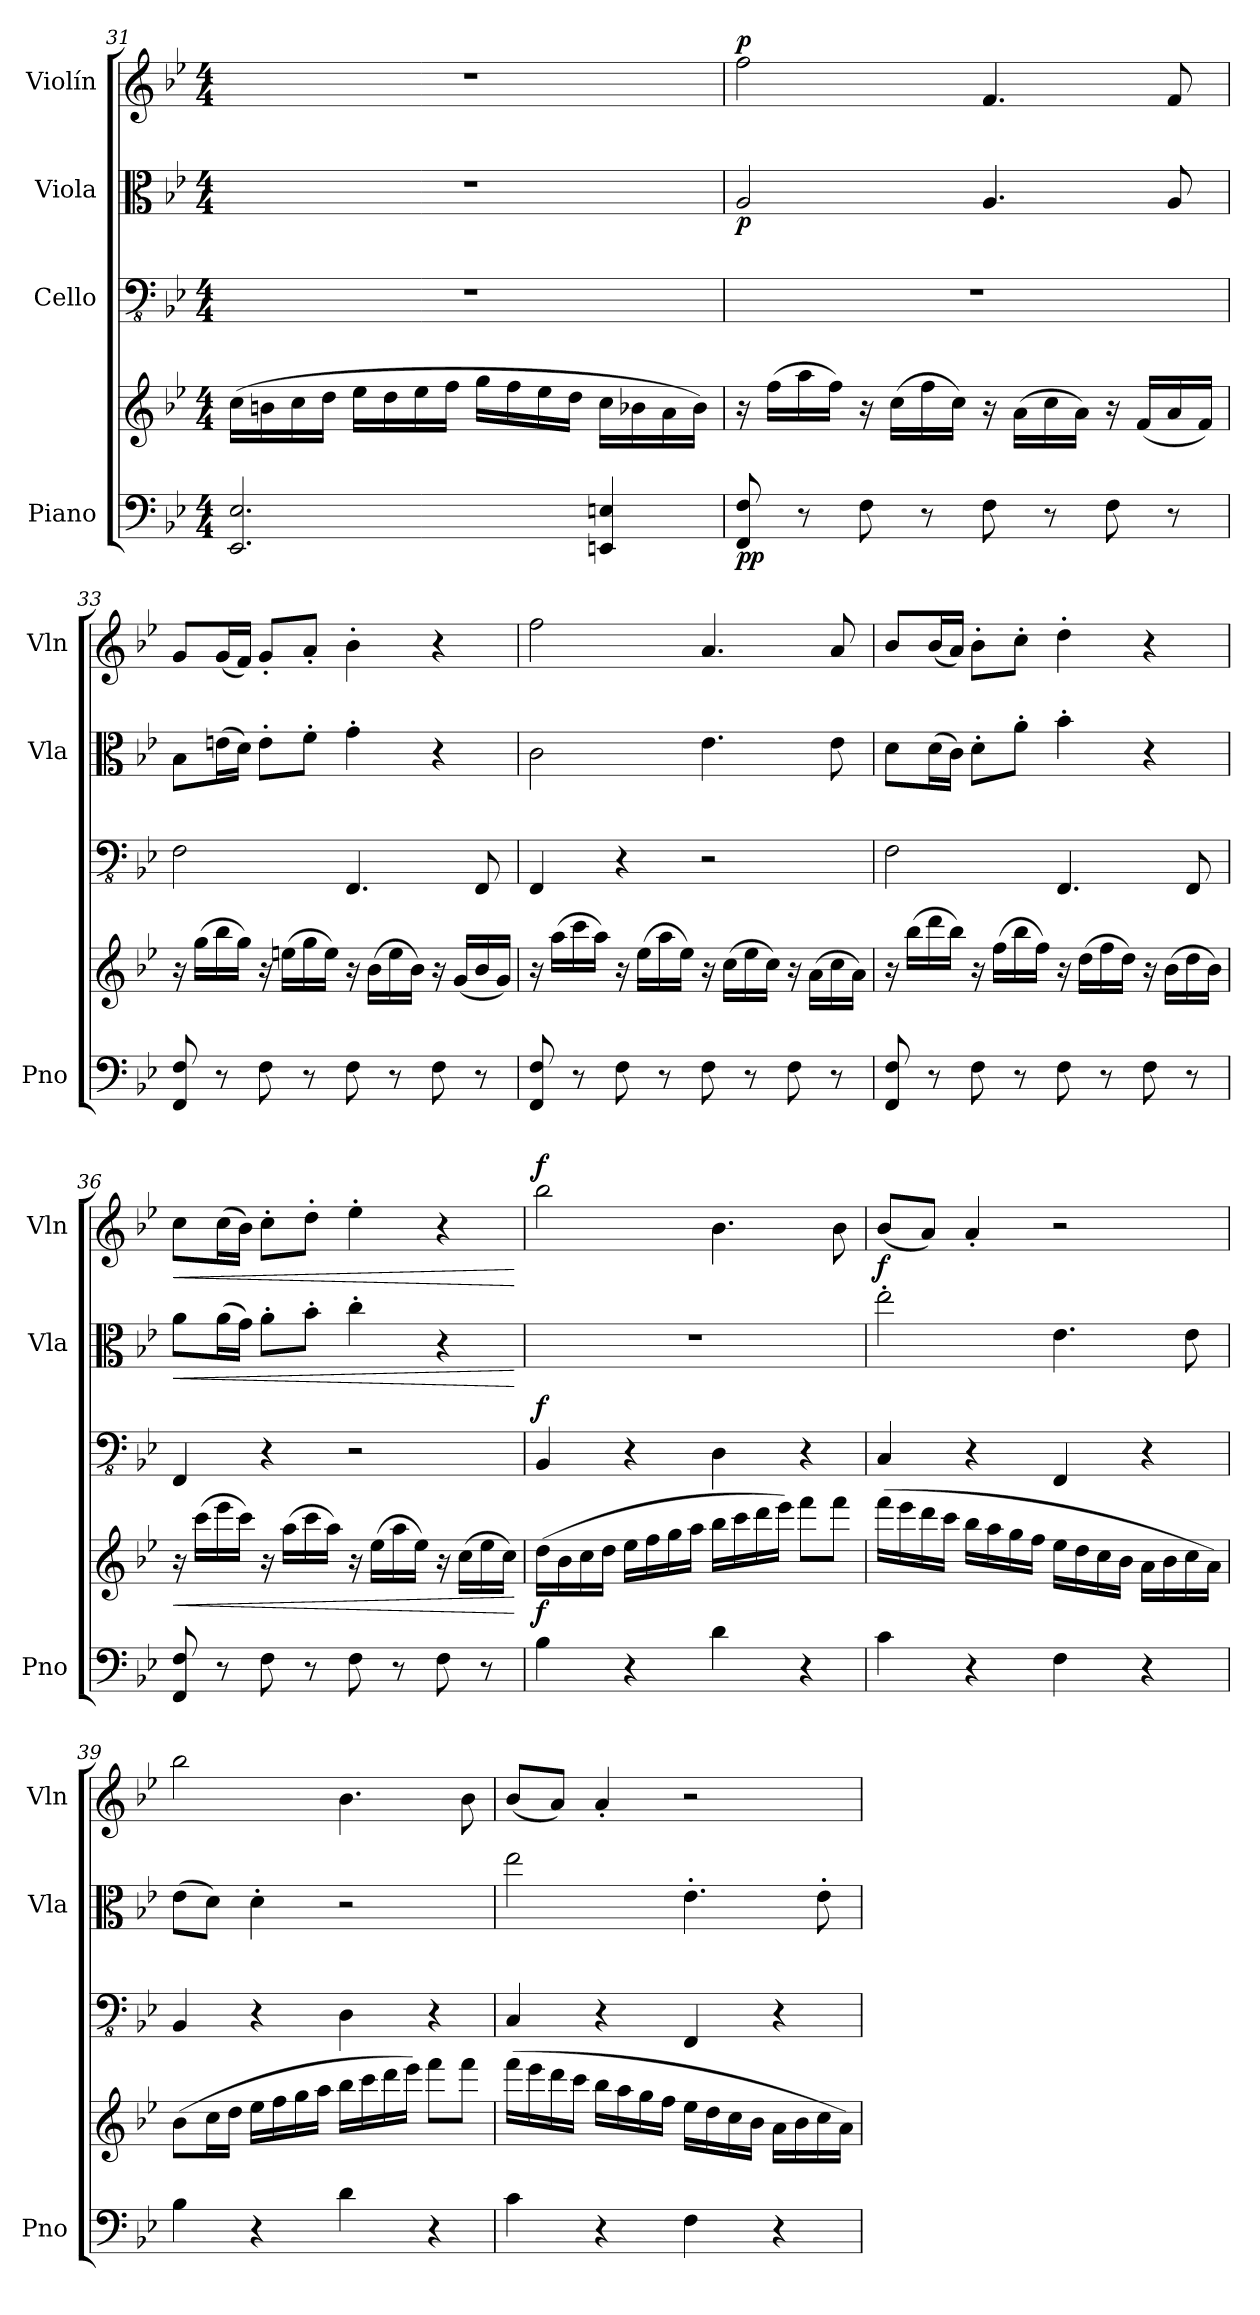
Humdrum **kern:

**kern	**kern	**dynam	**kern	**dynam	**kern	**dynam	**kern	**dynam
*part4	*part4	*part4	*part3	*part3	*part2	*part2	*part1	*part1
*staff5	*staff4	*staff4/5	*staff3	*staff3	*staff2	*staff2	*staff1	*staff1
*I"Piano	*	*	*I"Cello	*	*I"Viola	*	*I"Violín	*
*I'Pno	*	*	*	*	*I'Vla	*	*I'Vln	*
*clefF4	*clefG2	*	*clefFv4	*	*clefC3	*	*clefG2	*
*k[b-e-]	*k[b-e-]	*	*k[b-e-]	*	*k[b-e-]	*	*k[b-e-]	*
*M4/4	*M4/4	*	*M4/4	*	*M4/4	*	*M4/4	*
=31	=31	=31	=31	=31	=31	=31	=31	=31
2.EE-/ 2.E-/	(>16cc\LL	.	1r	.	1r	.	1r	.
.	16bn\	.	.	.	.	.	.	.
.	16cc\	.	.	.	.	.	.	.
.	16dd\JJ	.	.	.	.	.	.	.
.	16ee-\LL	.	.	.	.	.	.	.
.	16dd\	.	.	.	.	.	.	.
.	16ee-\	.	.	.	.	.	.	.
.	16ff\JJ	.	.	.	.	.	.	.
.	16gg\LL	.	.	.	.	.	.	.
.	16ff\	.	.	.	.	.	.	.
.	16ee-\	.	.	.	.	.	.	.
.	16dd\JJ	.	.	.	.	.	.	.
4EEn/ 4En/	16cc\LL	.	.	.	.	.	.	.
.	16b-X\	.	.	.	.	.	.	.
.	16a\	.	.	.	.	.	.	.
.	16b-\JJ)	.	.	.	.	.	.	.
=32	=32	=32	=32	=32	=32	=32	=32	=32
!	!	!LO:DY:b=2	!	!	!	!	!	!
!	!	!LO:DY:n=1:b	!	!	!	!LO:DY:b	!	!LO:DY:a
8FF/ 8F/	16r	p p	1r	.	2A/	p	2ff\	p
.	(>16ff\LL	.	.	.	.	.	.	.
8r	16aa\	.	.	.	.	.	.	.
.	16ff\JJ)	.	.	.	.	.	.	.
8F\	16r	.	.	.	.	.	.	.
.	(>16cc\LL	.	.	.	.	.	.	.
8r	16ff\	.	.	.	.	.	.	.
.	16cc\JJ)	.	.	.	.	.	.	.
8F\	16r	.	.	.	4.A/	.	4.f/	.
.	(>16a\LL	.	.	.	.	.	.	.
8r	16cc\	.	.	.	.	.	.	.
.	16a\JJ)	.	.	.	.	.	.	.
8F\	16r	.	.	.	.	.	.	.
.	(<16f/LL	.	.	.	.	.	.	.
8r	16a/	.	.	.	8A/	.	8f/	.
.	16f/JJ)	.	.	.	.	.	.	.
!!LO:LB:g=z
=33	=33	=33	=33	=33	=33	=33	=33	=33
8FF/ 8F/	16r	.	2FF\	.	8B-\L	.	8g/L	.
.	(>16gg\LL	.	.	.	.	.	.	.
8r	16bb-\	.	.	.	(>16en\L	.	(<16g/L	.
.	16gg\JJ)	.	.	.	16d\JJ)	.	16f/JJ)	.
8F\	16r	.	.	.	8e'\L	.	8g'/L	.
.	(>16een\LL	.	.	.	.	.	.	.
8r	16gg\	.	.	.	8f'\J	.	8a'/J	.
.	16ee\JJ)	.	.	.	.	.	.	.
8F\	16r	.	4.FFF/	.	4g'\	.	4b-'\	.
.	(>16b-\LL	.	.	.	.	.	.	.
8r	16ee\	.	.	.	.	.	.	.
.	16b-\JJ)	.	.	.	.	.	.	.
8F\	16r	.	.	.	4r	.	4r	.
.	(<16g/LL	.	.	.	.	.	.	.
8r	16b-/	.	8FFF/	.	.	.	.	.
.	16g/JJ)	.	.	.	.	.	.	.
=34	=34	=34	=34	=34	=34	=34	=34	=34
8FF/ 8F/	16r	.	4FFF/	.	2c\	.	2ff\	.
.	(>16aa\LL	.	.	.	.	.	.	.
8r	16ccc\	.	.	.	.	.	.	.
.	16aa\JJ)	.	.	.	.	.	.	.
8F\	16r	.	4r	.	.	.	.	.
.	(>16ee-\LL	.	.	.	.	.	.	.
8r	16aa\	.	.	.	.	.	.	.
.	16ee-\JJ)	.	.	.	.	.	.	.
8F\	16r	.	2r	.	4.e-\	.	4.a/	.
.	(>16cc\LL	.	.	.	.	.	.	.
8r	16ee-\	.	.	.	.	.	.	.
.	16cc\JJ)	.	.	.	.	.	.	.
8F\	16r	.	.	.	.	.	.	.
.	(>16a\LL	.	.	.	.	.	.	.
8r	16cc\	.	.	.	8e-\	.	8a/	.
.	16a\JJ)	.	.	.	.	.	.	.
=35	=35	=35	=35	=35	=35	=35	=35	=35
8FF/ 8F/	16r	.	2FF\	.	8d\L	.	8b-/L	.
.	(>16bb-\LL	.	.	.	.	.	.	.
8r	16ddd\	.	.	.	(>16d\L	.	(<16b-/L	.
.	16bb-\JJ)	.	.	.	16c\JJ)	.	16a/JJ)	.
8F\	16r	.	.	.	8d'\L	.	8b-'\L	.
.	(>16ff\LL	.	.	.	.	.	.	.
8r	16bb-\	.	.	.	8a'\J	.	8cc'\J	.
.	16ff\JJ)	.	.	.	.	.	.	.
8F\	16r	.	4.FFF/	.	4b-'\	.	4dd'\	.
.	(>16dd\LL	.	.	.	.	.	.	.
8r	16ff\	.	.	.	.	.	.	.
.	16dd\JJ)	.	.	.	.	.	.	.
8F\	16r	.	.	.	4r	.	4r	.
.	(>16b-\LL	.	.	.	.	.	.	.
8r	16dd\	.	8FFF/	.	.	.	.	.
.	16b-\JJ)	.	.	.	.	.	.	.
=36	=36	=36	=36	=36	=36	=36	=36	=36
!	!	!LO:HP:b	!	!	!	!LO:HP:b	!	!LO:HP:b
8FF/ 8F/	16r	<	4FFF/	.	8a\L	<	8cc\L	<
.	(>16ccc\LL	.	.	.	.	.	.	.
8r	16eee-\	.	.	.	(>16a\L	.	(>16cc\L	.
.	16ccc\JJ)	.	.	.	16g\JJ)	.	16b-\JJ)	.
8F\	16r	.	4r	.	8a'\L	.	8cc'\L	.
.	(>16aa\LL	.	.	.	.	.	.	.
8r	16ccc\	.	.	.	8b-'\J	.	8dd'\J	.
.	16aa\JJ)	.	.	.	.	.	.	.
8F\	16r	.	2r	.	4cc'\	.	4ee-'\	.
.	(>16ee-\LL	.	.	.	.	.	.	.
8r	16aa\	.	.	.	.	.	.	.
.	16ee-\JJ)	.	.	.	.	.	.	.
8F\	16r	.	.	.	4r	.	4r	.
.	(>16cc\LL	.	.	.	.	.	.	.
8r	16ee-\	.	.	.	.	.	.	.
.	16cc\JJ)	.	.	.	.	.	.	.
.	.	[	.	.	.	[	.	[
=37	=37	=37	=37	=37	=37	=37	=37	=37
!	!	!LO:DY:b	!	!LO:DY:a	!	!	!	!LO:DY:a
4B-\	(>16dd\LL	f	4BBB-/	f	1r	.	2bb-\	f
.	16b-\	.	.	.	.	.	.	.
.	16cc\	.	.	.	.	.	.	.
.	16dd\JJ	.	.	.	.	.	.	.
4r	16ee-\LL	.	4r	.	.	.	.	.
.	16ff\	.	.	.	.	.	.	.
.	16gg\	.	.	.	.	.	.	.
.	16aa\JJ	.	.	.	.	.	.	.
4d\	16bb-\LL	.	4DD\	.	.	.	4.b-\	.
.	16ccc\	.	.	.	.	.	.	.
.	16ddd\	.	.	.	.	.	.	.
.	16eee-\JJ)	.	.	.	.	.	.	.
4r	8fff\L	.	4r	.	.	.	.	.
.	8fff\J	.	.	.	.	.	8b-\	.
=38	=38	=38	=38	=38	=38	=38	=38	=38
!	!	!	!	!	!	!LO:DY:a	!	!
4c\	(>16fff\LL	.	4CC/	.	2ee-'\	f	(<8b-/L	.
.	16eee-\	.	.	.	.	.	.	.
.	16ddd\	.	.	.	.	.	8a/J)	.
.	16ccc\JJ	.	.	.	.	.	.	.
4r	16bb-\LL	.	4r	.	.	.	4a'/	.
.	16aa\	.	.	.	.	.	.	.
.	16gg\	.	.	.	.	.	.	.
.	16ff\JJ	.	.	.	.	.	.	.
4F\	16ee-\LL	.	4FFF/	.	4.e-\	.	2r	.
.	16dd\	.	.	.	.	.	.	.
.	16cc\	.	.	.	.	.	.	.
.	16b-\JJ	.	.	.	.	.	.	.
4r	16a\LL	.	4r	.	.	.	.	.
.	16b-\	.	.	.	.	.	.	.
.	16cc\	.	.	.	8e-\	.	.	.
.	16a\JJ)	.	.	.	.	.	.	.
!!LO:PB:g=z
=39	=39	=39	=39	=39	=39	=39	=39	=39
4B-\	(>8b-\L	.	4BBB-/	.	(>8e-\L	.	2bb-\	.
.	16cc\L	.	.	.	8d\J)	.	.	.
.	16dd\JJ	.	.	.	.	.	.	.
4r	16ee-\LL	.	4r	.	4d'\	.	.	.
.	16ff\	.	.	.	.	.	.	.
.	16gg\	.	.	.	.	.	.	.
.	16aa\JJ	.	.	.	.	.	.	.
4d\	16bb-\LL	.	4DD\	.	2r	.	4.b-\	.
.	16ccc\	.	.	.	.	.	.	.
.	16ddd\	.	.	.	.	.	.	.
.	16eee-\JJ)	.	.	.	.	.	.	.
4r	8fff\L	.	4r	.	.	.	.	.
.	8fff\J	.	.	.	.	.	8b-\	.
=40	=40	=40	=40	=40	=40	=40	=40	=40
4c\	(>16fff\LL	.	4CC/	.	2ee-\	.	(<8b-/L	.
.	16eee-\	.	.	.	.	.	.	.
.	16ddd\	.	.	.	.	.	8a/J)	.
.	16ccc\JJ	.	.	.	.	.	.	.
4r	16bb-\LL	.	4r	.	.	.	4a'/	.
.	16aa\	.	.	.	.	.	.	.
.	16gg\	.	.	.	.	.	.	.
.	16ff\JJ	.	.	.	.	.	.	.
4F\	16ee-\LL	.	4FFF/	.	4.e-'\	.	2r	.
.	16dd\	.	.	.	.	.	.	.
.	16cc\	.	.	.	.	.	.	.
.	16b-\JJ	.	.	.	.	.	.	.
4r	16a\LL	.	4r	.	.	.	.	.
.	16b-\	.	.	.	.	.	.	.
.	16cc\	.	.	.	8e-'\	.	.	.
.	16a\JJ)	.	.	.	.	.	.	.
=	=	=	=	=	=	=	=	=
*-	*-	*-	*-	*-	*-	*-	*-	*-
